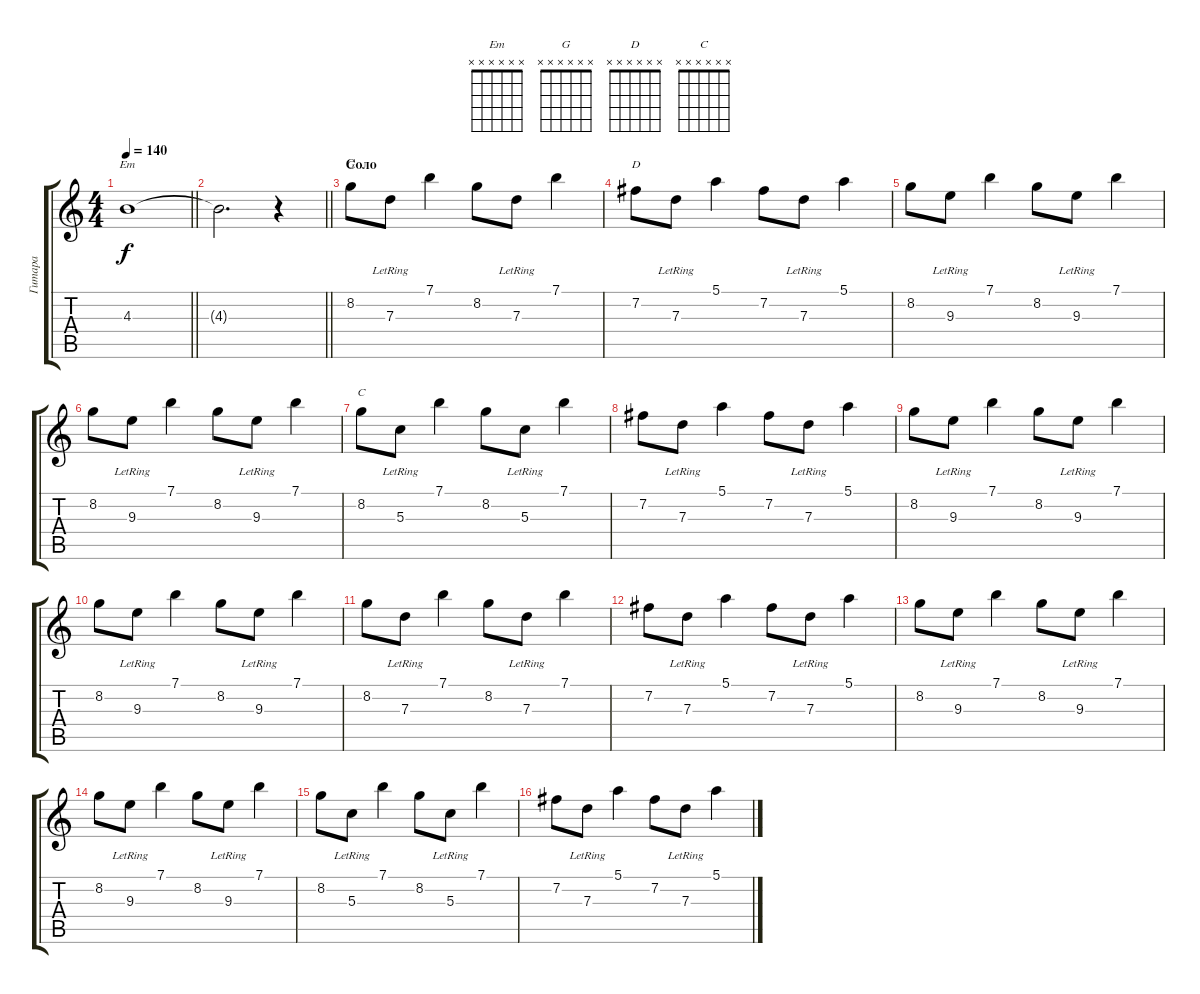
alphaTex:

\track ("Гитара" "Гитара") {instrument acousticguitarsteel}
\staff {score tabs}
\tuning (E4 B3 G3 D3 A2 E2) {hide}
\chord ("Em" x x x x x x)
\chord ("G" x x x x x x)
\chord ("D" x x x x x x)
\chord ("C" x x x x x x)
\ts (4 4)
\tempo 140
\clef g2
\barLineRight lightlight
\ks c
4.3{t}.1{ch "Em" dy f} |
\barLineRight lightlight
4.3{t}.2{d} r.4 |
\section ("" "Соло")
8.2.8{ch "G"} 7.3{lr}.8 7.1.4 8.2.8 7.3{lr}.8 7.1.4 |
7.2.8{ch "D"} 7.3{lr}.8 5.1.4 7.2.8 7.3{lr}.8 5.1.4 |
8.2.8 9.3{lr}.8 7.1.4 8.2.8 9.3{lr}.8 7.1.4 |
8.2.8 9.3{lr}.8 7.1.4 8.2.8 9.3{lr}.8 7.1.4 |
8.2.8{ch "C"} 5.3{lr}.8 7.1.4 8.2.8 5.3{lr}.8 7.1.4 |
7.2.8 7.3{lr}.8 5.1.4 7.2.8 7.3{lr}.8 5.1.4 |
8.2.8 9.3{lr}.8 7.1.4 8.2.8 9.3{lr}.8 7.1.4 |
8.2.8 9.3{lr}.8 7.1.4 8.2.8 9.3{lr}.8 7.1.4 |
8.2.8 7.3{lr}.8 7.1.4 8.2.8 7.3{lr}.8 7.1.4 |
7.2.8 7.3{lr}.8 5.1.4 7.2.8 7.3{lr}.8 5.1.4 |
8.2.8 9.3{lr}.8 7.1.4 8.2.8 9.3{lr}.8 7.1.4 |
8.2.8 9.3{lr}.8 7.1.4 8.2.8 9.3{lr}.8 7.1.4 |
8.2.8 5.3{lr}.8 7.1.4 8.2.8 5.3{lr}.8 7.1.4 |
7.2.8 7.3{lr}.8 5.1.4 7.2.8 7.3{lr}.8 5.1.4
